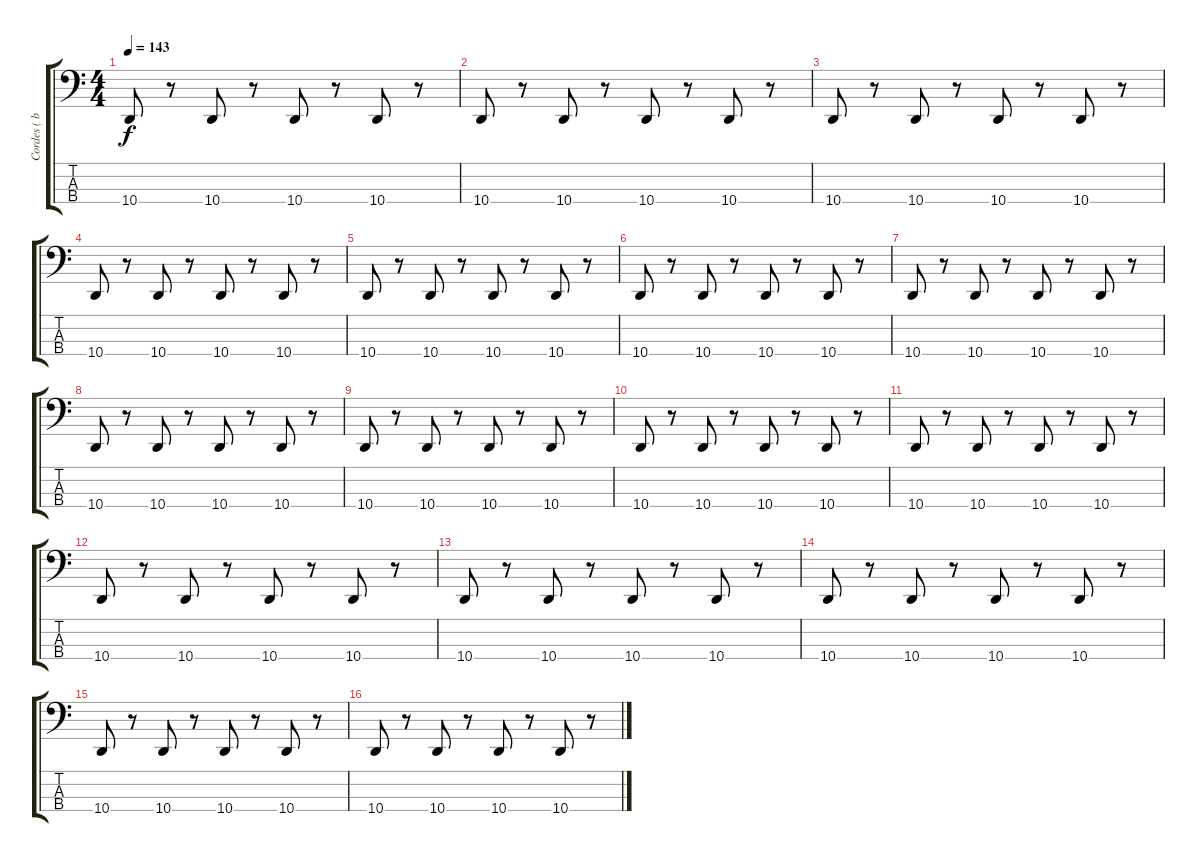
\track ("Cordes ( basses )" "Cordes ( b") {instrument stringensemble1}
\staff {score tabs}
\tuning (G2 D2 A1 E1) {hide}
\ts (4 4)
\tempo 143
\clef f4
\ks c
10.4.8{dy f instrument stringensemble1} r.8 10.4.8 r.8 10.4.8 r.8 10.4.8 r.8 |
10.4.8 r.8 10.4.8 r.8 10.4.8 r.8 10.4.8 r.8 |
10.4.8 r.8 10.4.8 r.8 10.4.8 r.8 10.4.8 r.8 |
10.4.8 r.8 10.4.8 r.8 10.4.8 r.8 10.4.8 r.8 |
10.4.8 r.8 10.4.8 r.8 10.4.8 r.8 10.4.8 r.8 |
10.4.8 r.8 10.4.8 r.8 10.4.8 r.8 10.4.8 r.8 |
10.4.8 r.8 10.4.8 r.8 10.4.8 r.8 10.4.8 r.8 |
10.4.8 r.8 10.4.8 r.8 10.4.8 r.8 10.4.8 r.8 |
10.4.8 r.8 10.4.8 r.8 10.4.8 r.8 10.4.8 r.8 |
10.4.8 r.8 10.4.8 r.8 10.4.8 r.8 10.4.8 r.8 |
10.4.8 r.8 10.4.8 r.8 10.4.8 r.8 10.4.8 r.8 |
10.4.8 r.8 10.4.8 r.8 10.4.8 r.8 10.4.8 r.8 |
10.4.8 r.8 10.4.8 r.8 10.4.8 r.8 10.4.8 r.8 |
10.4.8 r.8 10.4.8 r.8 10.4.8 r.8 10.4.8 r.8 |
10.4.8 r.8 10.4.8 r.8 10.4.8 r.8 10.4.8 r.8 |
10.4.8 r.8 10.4.8 r.8 10.4.8 r.8 10.4.8 r.8
